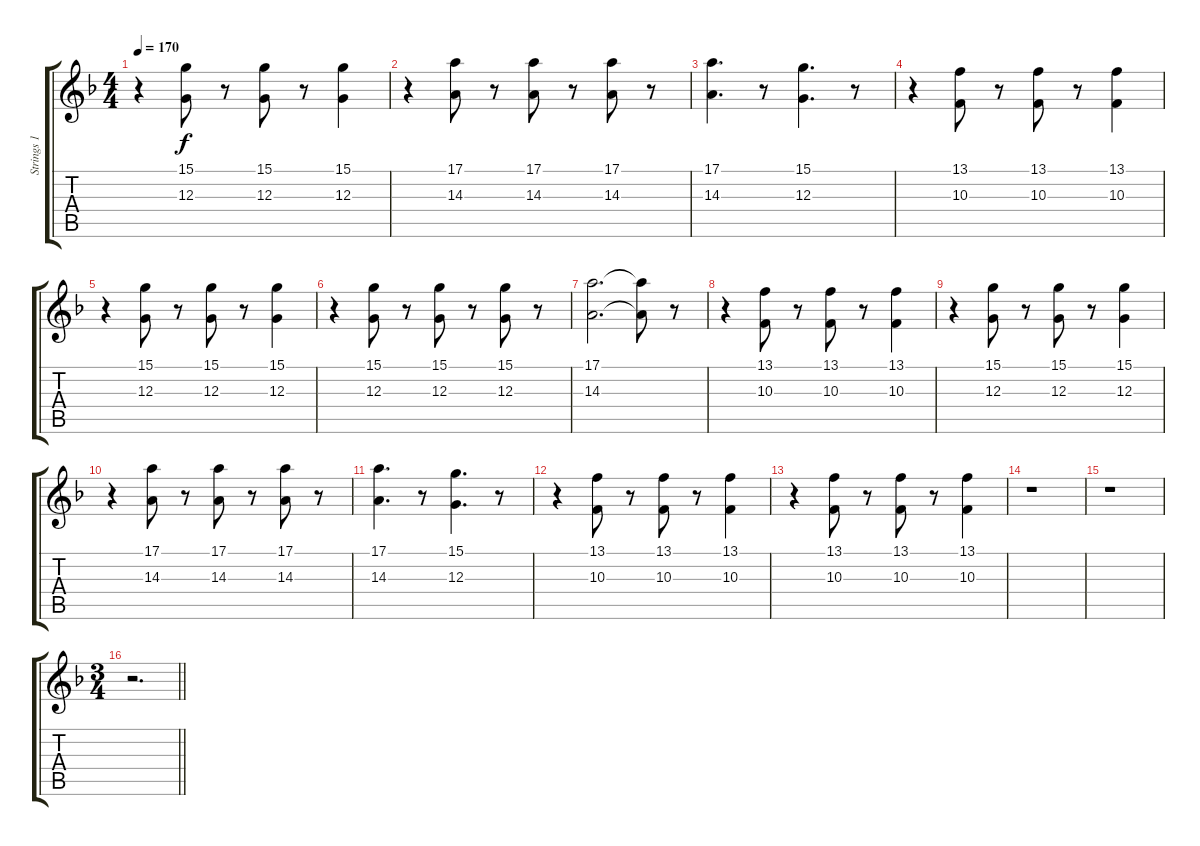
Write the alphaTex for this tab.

\track ("Strings 1" "Strings 1") {instrument stringensemble1}
\staff {score tabs}
\tuning (E4 B3 G3 D3 A2 E2) {hide}
\ts (4 4)
\tempo 170
\clef g2
\ks f
r.4{dy f} (15.1 12.3).8 r.8 (15.1 12.3).8 r.8 (15.1 12.3).4 |
r.4 (17.1 14.3).8 r.8 (17.1 14.3).8 r.8 (17.1 14.3).8 r.8 |
(17.1 14.3).4{d} r.8 (15.1 12.3).4{d} r.8 |
r.4 (13.1 10.3).8 r.8 (13.1 10.3).8 r.8 (13.1 10.3).4 |
r.4 (15.1 12.3).8 r.8 (15.1 12.3).8 r.8 (15.1 12.3).4 |
r.4 (15.1 12.3).8 r.8 (15.1 12.3).8 r.8 (15.1 12.3).8 r.8 |
(17.1 14.3).2{d} (17.1{t} 14.3{t}).8 r.8 |
r.4 (13.1 10.3).8 r.8 (13.1 10.3).8 r.8 (13.1 10.3).4 |
r.4 (15.1 12.3).8 r.8 (15.1 12.3).8 r.8 (15.1 12.3).4 |
r.4 (17.1 14.3).8 r.8 (17.1 14.3).8 r.8 (17.1 14.3).8 r.8 |
(17.1 14.3).4{d} r.8 (15.1 12.3).4{d} r.8 |
r.4 (13.1 10.3).8 r.8 (13.1 10.3).8 r.8 (13.1 10.3).4 |
r.4 (13.1 10.3).8 r.8 (13.1 10.3).8 r.8 (13.1 10.3).4 |
r.1 |
r.1 |
\ts (3 4)
\barLineRight lightlight
r.2{d}
